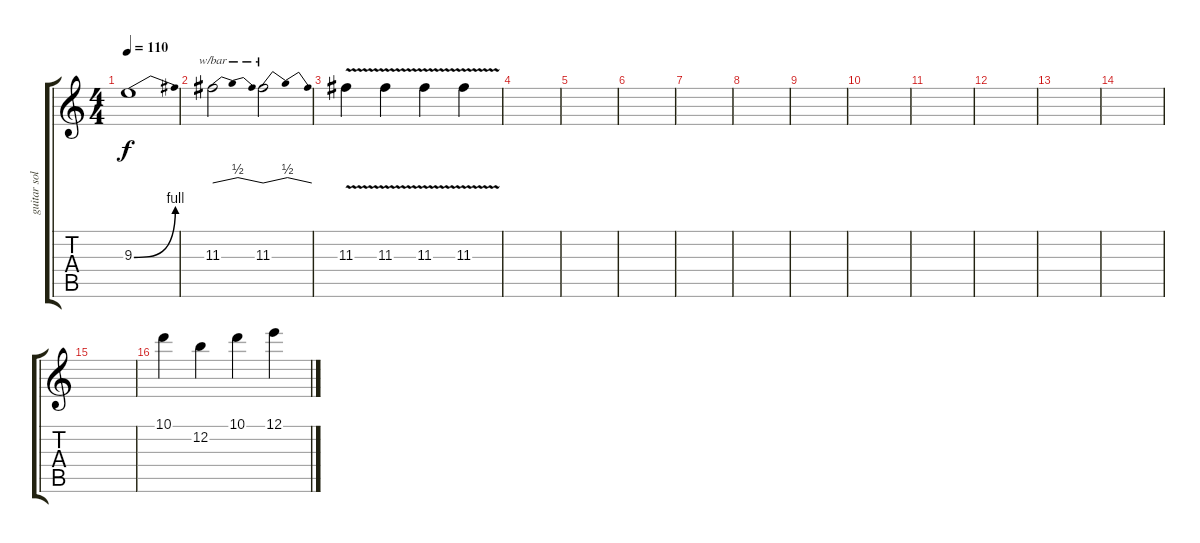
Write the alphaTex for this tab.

\track ("guitar solo" "guitar sol") {instrument overdrivenguitar}
\staff {score tabs}
\tuning (E4 B3 G3 D3 A2 E2) {hide}
\ts (4 4)
\tempo 110
\clef g2
\ks c
9.3{be (bend 0 0 60 4)}.1{dy f} |
11.3.2{tbe (dip default 0 0 30 2 60 0)} 11.3.2{tbe (dip default 0 0 30 2 60 0)} |
11.3{v}.4 11.3{v}.4 11.3{v}.4 11.3{v}.4 |
|
|
|
|
|
|
|
|
|
|
|
|
10.1.4{instrument overdrivenguitar} 12.2.4 10.1.4 12.1.4
